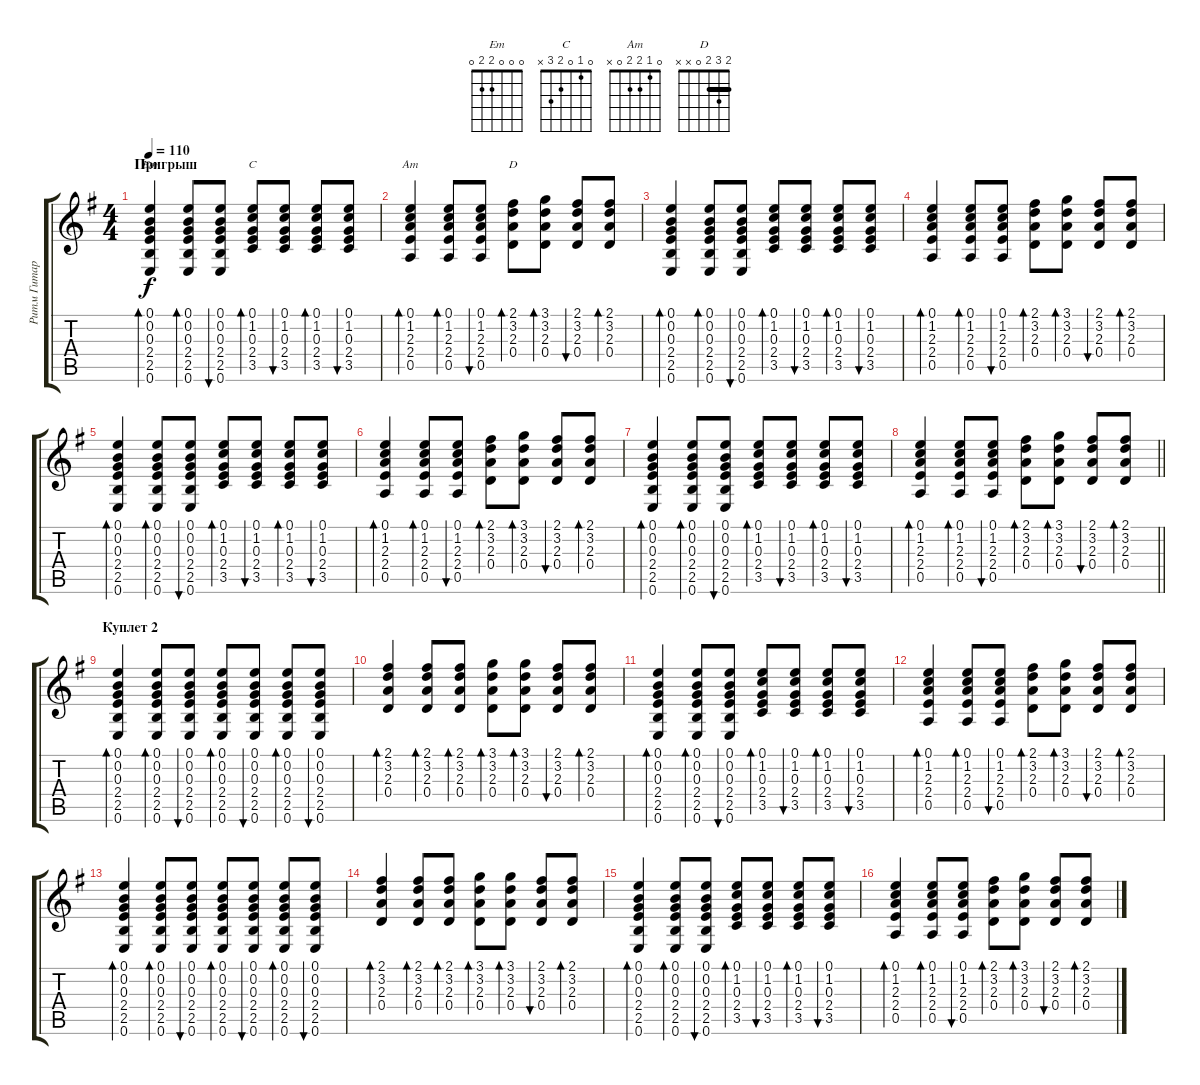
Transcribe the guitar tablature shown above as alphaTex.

\track ("Ритм Гитара" "Ритм Гитар") {instrument acousticguitarsteel}
\staff {score tabs}
\tuning (E4 B3 G3 D3 A2 E2) {hide}
\chord ("Em" 0 0 0 2 2 0)
\chord ("C" 0 1 0 2 3 x)
\chord ("Am" 0 1 2 2 0 x)
\chord ("D" 2 3 2 0 x x) {barre 2}
\ts (4 4)
\section ("" "Пригрыш")
\tempo 110
\clef g2
\ks eminor
(0.1 0.2 0.3 2.4 2.5 0.6).4{bd 30 ch "Em" dy f} (0.1 0.2 0.3 2.4 2.5 0.6).8{bd 30} (0.1 0.2 0.3 2.4 2.5 0.6).8{bu 30} (0.1 1.2 0.3 2.4 3.5).8{bd 30 ch "C"} (0.1 1.2 0.3 2.4 3.5).8{bu 30} (0.1 1.2 0.3 2.4 3.5).8{bd 30} (0.1 1.2 0.3 2.4 3.5).8{bu 30} |
(0.1 1.2 2.3 2.4 0.5).4{bd 30 ch "Am"} (0.1 1.2 2.3 2.4 0.5).8{bd 30} (0.1 1.2 2.3 2.4 0.5).8{bu 30} (2.1 3.2 2.3 0.4).8{bd 30 ch "D"} (3.1 3.2 2.3 0.4).8{bd 30} (2.1 3.2 2.3 0.4).8{bu 30} (2.1 3.2 2.3 0.4).8{bd 30} |
(0.1 0.2 0.3 2.4 2.5 0.6).4{bd 30} (0.1 0.2 0.3 2.4 2.5 0.6).8{bd 30} (0.1 0.2 0.3 2.4 2.5 0.6).8{bu 30} (0.1 1.2 0.3 2.4 3.5).8{bd 30} (0.1 1.2 0.3 2.4 3.5).8{bu 30} (0.1 1.2 0.3 2.4 3.5).8{bd 30} (0.1 1.2 0.3 2.4 3.5).8{bu 30} |
(0.1 1.2 2.3 2.4 0.5).4{bd 30} (0.1 1.2 2.3 2.4 0.5).8{bd 30} (0.1 1.2 2.3 2.4 0.5).8{bu 30} (2.1 3.2 2.3 0.4).8{bd 30} (3.1 3.2 2.3 0.4).8{bd 30} (2.1 3.2 2.3 0.4).8{bu 30} (2.1 3.2 2.3 0.4).8{bd 30} |
(0.1 0.2 0.3 2.4 2.5 0.6).4{bd 30} (0.1 0.2 0.3 2.4 2.5 0.6).8{bd 30} (0.1 0.2 0.3 2.4 2.5 0.6).8{bu 30} (0.1 1.2 0.3 2.4 3.5).8{bd 30} (0.1 1.2 0.3 2.4 3.5).8{bu 30} (0.1 1.2 0.3 2.4 3.5).8{bd 30} (0.1 1.2 0.3 2.4 3.5).8{bu 30} |
(0.1 1.2 2.3 2.4 0.5).4{bd 30} (0.1 1.2 2.3 2.4 0.5).8{bd 30} (0.1 1.2 2.3 2.4 0.5).8{bu 30} (2.1 3.2 2.3 0.4).8{bd 30} (3.1 3.2 2.3 0.4).8{bd 30} (2.1 3.2 2.3 0.4).8{bu 30} (2.1 3.2 2.3 0.4).8{bd 30} |
(0.1 0.2 0.3 2.4 2.5 0.6).4{bd 30} (0.1 0.2 0.3 2.4 2.5 0.6).8{bd 30} (0.1 0.2 0.3 2.4 2.5 0.6).8{bu 30} (0.1 1.2 0.3 2.4 3.5).8{bd 30} (0.1 1.2 0.3 2.4 3.5).8{bu 30} (0.1 1.2 0.3 2.4 3.5).8{bd 30} (0.1 1.2 0.3 2.4 3.5).8{bu 30} |
\barLineRight lightlight
(0.1 1.2 2.3 2.4 0.5).4{bd 30} (0.1 1.2 2.3 2.4 0.5).8{bd 30} (0.1 1.2 2.3 2.4 0.5).8{bu 30} (2.1 3.2 2.3 0.4).8{bd 30} (3.1 3.2 2.3 0.4).8{bd 30} (2.1 3.2 2.3 0.4).8{bu 30} (2.1 3.2 2.3 0.4).8{bd 30} |
\section ("" "Куплет 2")
(0.1 0.2 0.3 2.4 2.5 0.6).4{bd 30} (0.1 0.2 0.3 2.4 2.5 0.6).8{bd 30} (0.1 0.2 0.3 2.4 2.5 0.6).8{bu 30} (0.1 0.2 0.3 2.4 2.5 0.6).8{bd 30} (0.1 0.2 0.3 2.4 2.5 0.6).8{bu 30} (0.1 0.2 0.3 2.4 2.5 0.6).8{bd 30} (0.1 0.2 0.3 2.4 2.5 0.6).8{bu 30} |
(2.1 3.2 2.3 0.4).4{bd 30} (2.1 3.2 2.3 0.4).8{bd 30} (2.1 3.2 2.3 0.4).8{bd 30} (3.1 3.2 2.3 0.4).8{bd 30} (3.1 3.2 2.3 0.4).8{bd 30} (2.1 3.2 2.3 0.4).8{bu 30} (2.1 3.2 2.3 0.4).8{bd 30} |
(0.1 0.2 0.3 2.4 2.5 0.6).4{bd 30} (0.1 0.2 0.3 2.4 2.5 0.6).8{bd 30} (0.1 0.2 0.3 2.4 2.5 0.6).8{bu 30} (0.1 1.2 0.3 2.4 3.5).8{bd 30} (0.1 1.2 0.3 2.4 3.5).8{bu 30} (0.1 1.2 0.3 2.4 3.5).8{bd 30} (0.1 1.2 0.3 2.4 3.5).8{bu 30} |
(0.1 1.2 2.3 2.4 0.5).4{bd 30} (0.1 1.2 2.3 2.4 0.5).8{bd 30} (0.1 1.2 2.3 2.4 0.5).8{bu 30} (2.1 3.2 2.3 0.4).8{bd 30} (3.1 3.2 2.3 0.4).8{bd 30} (2.1 3.2 2.3 0.4).8{bu 30} (2.1 3.2 2.3 0.4).8{bd 30} |
(0.1 0.2 0.3 2.4 2.5 0.6).4{bd 30} (0.1 0.2 0.3 2.4 2.5 0.6).8{bd 30} (0.1 0.2 0.3 2.4 2.5 0.6).8{bu 30} (0.1 0.2 0.3 2.4 2.5 0.6).8{bd 30} (0.1 0.2 0.3 2.4 2.5 0.6).8{bu 30} (0.1 0.2 0.3 2.4 2.5 0.6).8{bd 30} (0.1 0.2 0.3 2.4 2.5 0.6).8{bu 30} |
(2.1 3.2 2.3 0.4).4{bd 30} (2.1 3.2 2.3 0.4).8{bd 30} (2.1 3.2 2.3 0.4).8{bd 30} (3.1 3.2 2.3 0.4).8{bd 30} (3.1 3.2 2.3 0.4).8{bd 30} (2.1 3.2 2.3 0.4).8{bu 30} (2.1 3.2 2.3 0.4).8{bd 30} |
(0.1 0.2 0.3 2.4 2.5 0.6).4{bd 30} (0.1 0.2 0.3 2.4 2.5 0.6).8{bd 30} (0.1 0.2 0.3 2.4 2.5 0.6).8{bu 30} (0.1 1.2 0.3 2.4 3.5).8{bd 30} (0.1 1.2 0.3 2.4 3.5).8{bu 30} (0.1 1.2 0.3 2.4 3.5).8{bd 30} (0.1 1.2 0.3 2.4 3.5).8{bu 30} |
(0.1 1.2 2.3 2.4 0.5).4{bd 30} (0.1 1.2 2.3 2.4 0.5).8{bd 30} (0.1 1.2 2.3 2.4 0.5).8{bu 30} (2.1 3.2 2.3 0.4).8{bd 30} (3.1 3.2 2.3 0.4).8{bd 30} (2.1 3.2 2.3 0.4).8{bu 30} (2.1 3.2 2.3 0.4).8{bd 30}
